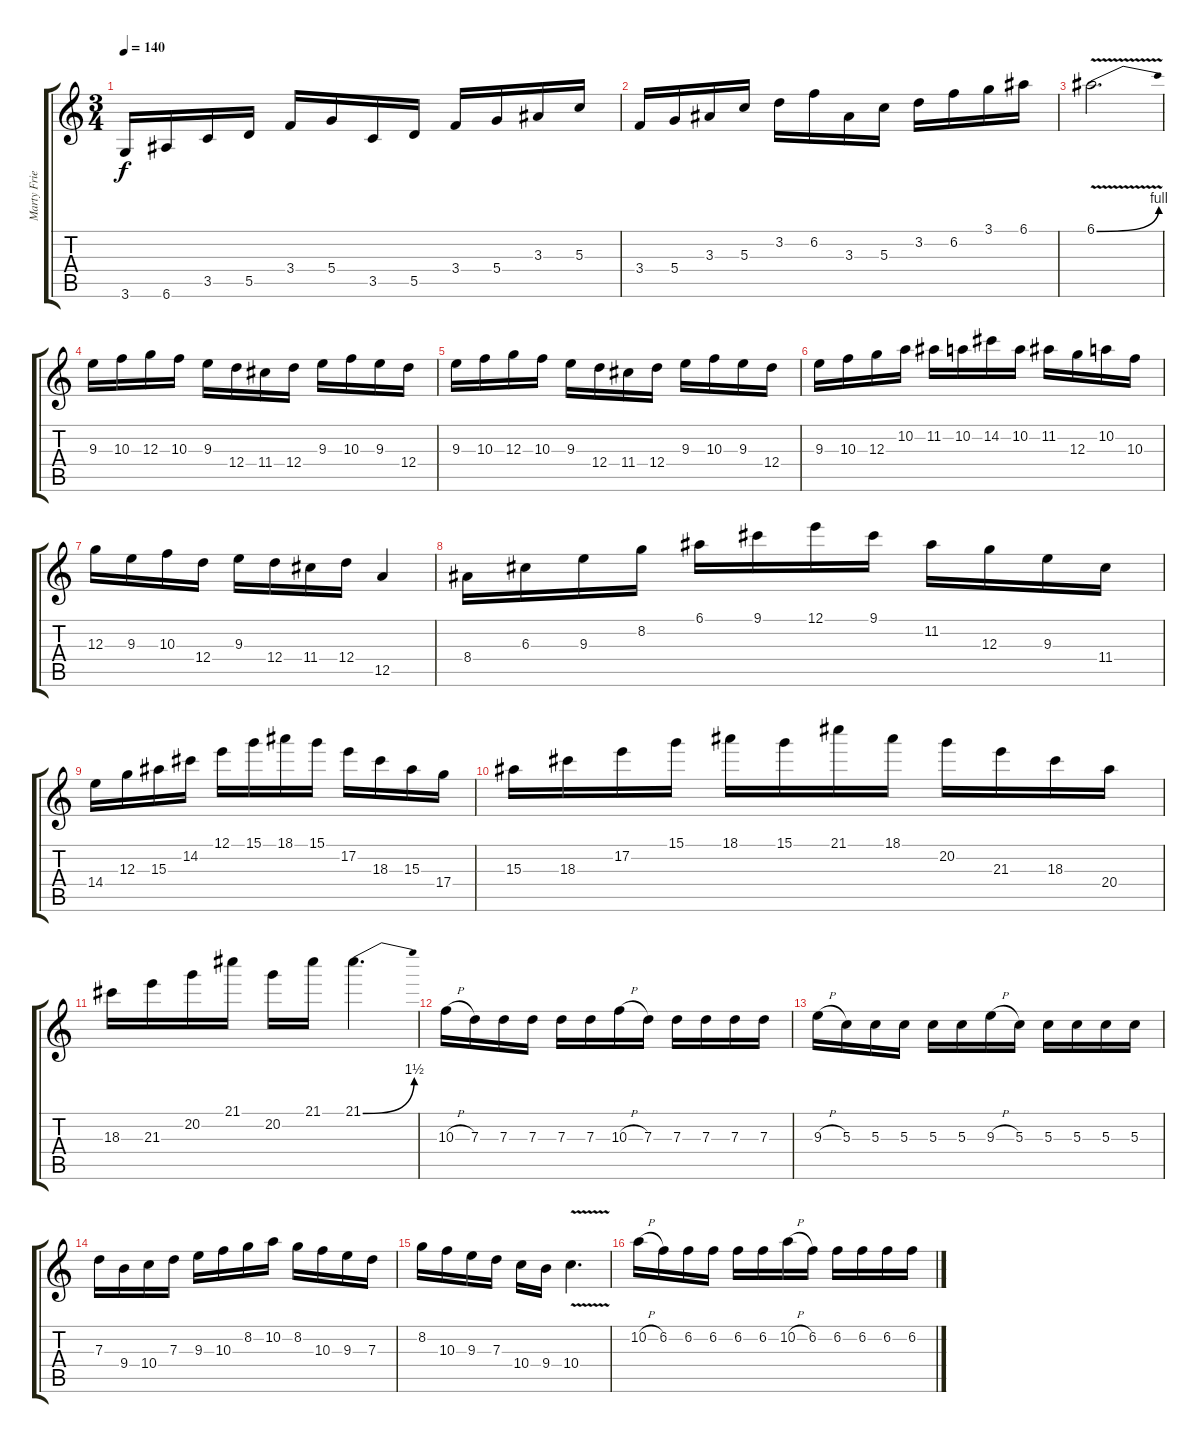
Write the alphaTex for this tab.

\track ("Marty Friedman" "Marty Frie") {instrument overdrivenguitar}
\staff {score tabs}
\tuning (E4 B3 G3 D3 A2 E2) {hide}
\ts (3 4)
\tempo 140
\clef g2
\ks c
3.6.16{dy f} 6.6.16 3.5.16 5.5.16 3.4.16 5.4.16 3.5.16 5.5.16 3.4.16 5.4.16 3.3.16 5.3.16 |
3.4.16 5.4.16 3.3.16 5.3.16 3.2.16 6.2.16 3.3.16 5.3.16 3.2.16 6.2.16 3.1.16 6.1.16 |
6.1{be (bend 0 0 60 4) v}.2{d} |
9.3.16 10.3.16 12.3.16 10.3.16 9.3.16 12.4.16 11.4.16 12.4.16 9.3.16 10.3.16 9.3.16 12.4.16 |
9.3.16 10.3.16 12.3.16 10.3.16 9.3.16 12.4.16 11.4.16 12.4.16 9.3.16 10.3.16 9.3.16 12.4.16 |
9.3.16 10.3.16 12.3.16 10.2.16 11.2.16 10.2.16 14.2.16 10.2.16 11.2.16 12.3.16 10.2.16 10.3.16 |
12.3.16 9.3.16 10.3.16 12.4.16 9.3.16 12.4.16 11.4.16 12.4.16 12.5.4 |
8.4.16 6.3.16 9.3.16 8.2.16 6.1.16 9.1.16 12.1.16 9.1.16 11.2.16 12.3.16 9.3.16 11.4.16 |
14.4.16 12.3.16 15.3.16 14.2.16 12.1.16 15.1.16 18.1.16 15.1.16 17.2.16 18.3.16 15.3.16 17.4.16 |
15.3.16 18.3.16 17.2.16 15.1.16 18.1.16 15.1.16 21.1.16 18.1.16 20.2.16 21.3.16 18.3.16 20.4.16 |
18.3.16 21.3.16 20.2.16 21.1.16 20.2.16 21.1.16 21.1{be (bend 0 0 60 6)}.4{d} |
10.3{h}.16 7.3.16 7.3.16 7.3.16 7.3.16 7.3.16 10.3{h}.16 7.3.16 7.3.16 7.3.16 7.3.16 7.3.16 |
9.3{h}.16 5.3.16 5.3.16 5.3.16 5.3.16 5.3.16 9.3{h}.16 5.3.16 5.3.16 5.3.16 5.3.16 5.3.16 |
7.3.16 9.4.16 10.4.16 7.3.16 9.3.16 10.3.16 8.2.16 10.2.16 8.2.16 10.3.16 9.3.16 7.3.16 |
8.2.16 10.3.16 9.3.16 7.3.16 10.4.16 9.4.16 10.4{v}.4{d} |
10.2{h}.16 6.2.16 6.2.16 6.2.16 6.2.16 6.2.16 10.2{h}.16 6.2.16 6.2.16 6.2.16 6.2.16 6.2.16
